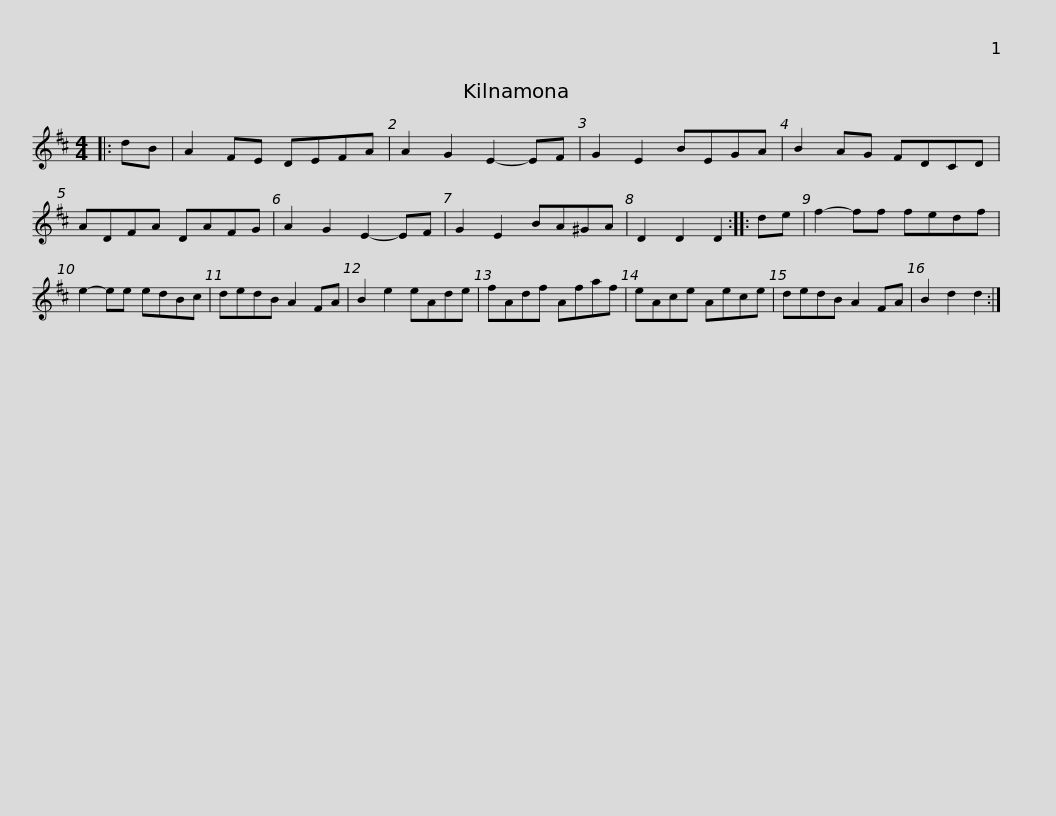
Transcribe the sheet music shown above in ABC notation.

X:1
L:1/8
M:4/4
I:linebreak $
K:D
V:1 treble
V:1
|: dB | A2 FE DEFA | A2 G2 E2- EF | G2 E2 BEGA | B2 AG FDCD | %5
 ADFA DAFG | A2 G2 E2- EF |$ G2 E2 BA^GA | D2 D2 D2 :: de | %10
 f2- ff fedf | e2- ee edBc | dedB A2 FA | B2 e2 eAde |$ fAdf Afaf | %15
 eAce Aece | dedB A2 FA | B2 d2 d2 :| %18
